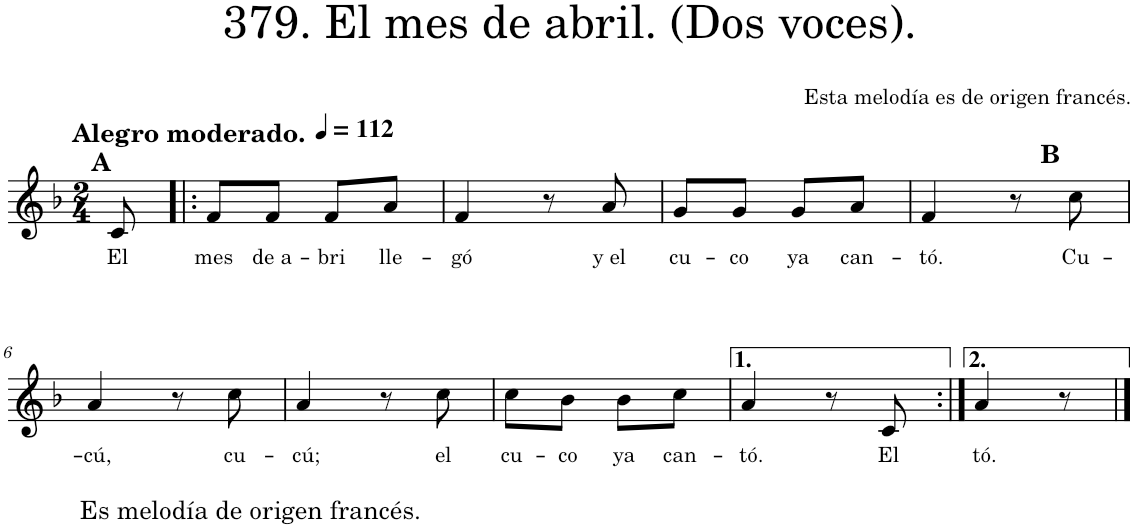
**kern	**text
*part1	*part1
*staff1	*staff1
*I"Piano	*
*I'Pno.	*
*clefG2	*
*k[b-]	*
*M2/4	*
*MM112	*
=1	=1
!LO:TX:a:B:t=Alegro moderado.	!
!LO:TX:a:B:t=A	!
!	!LO:LY:b
8c/	El
=2!|:	=2!|:
!	!LO:LY:b
8f/L	mes
!	!LO:LY:b
8f/J	de a-
!	!LO:LY:b
8f/L	-bri
!	!LO:LY:b
8a/J	lle-
=3	=3
!	!LO:LY:b
4f/	-gó
8r	.
!	!LO:LY:b
8a/	y el
=4	=4
!	!LO:LY:b
8g/L	cu-
!	!LO:LY:b
8g/J	-co
!	!LO:LY:b
8g/L	ya
!	!LO:LY:b
8a/J	can-
=5	=5
!	!LO:LY:b
4f/	-tó.
8r	.
!LO:TX:a:B:t=B	!
!	!LO:LY:b
8cc\	Cu-
!!LO:LB:g=z
=6	=6
!LO:TX:b:t=Es melodía de origen francés.	!
!	!LO:LY:b
4a/	-cú,
8r	.
!	!LO:LY:b
8cc\	cu-
=7	=7
!	!LO:LY:b
4a/	-cú;
8r	.
!	!LO:LY:b
8cc\	el
=8	=8
!	!LO:LY:b
8cc\L	cu-
!	!LO:LY:b
8b-\J	-co
!	!LO:LY:b
8b-\L	ya
!	!LO:LY:b
8cc\J	can-
=9	=9
!	!LO:LY:b
4a/	-tó.
8r	.
!	!LO:LY:b
8c/	El
=10:|!	=10:|!
!	!LO:LY:b
4a/	-tó.
8r	.
==	==
*-	*-
